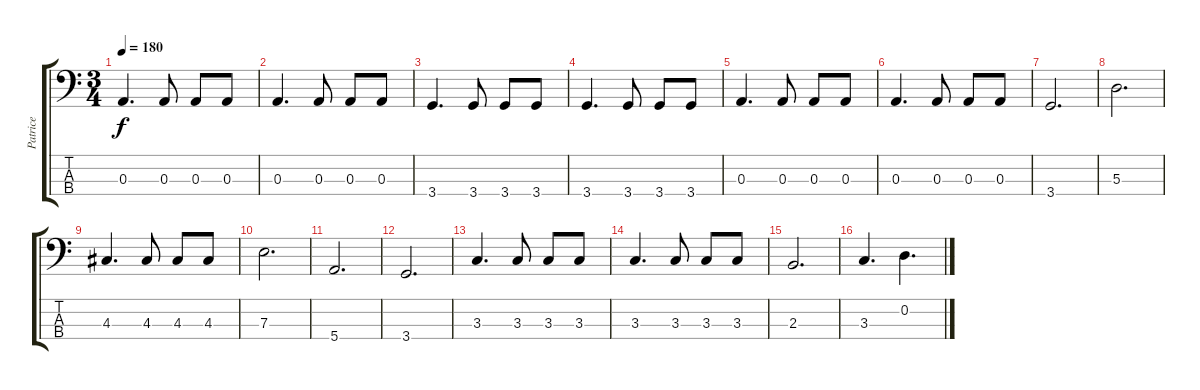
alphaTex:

\track ("Patrice" "Patrice") {instrument electricbassfinger}
\staff {score tabs}
\tuning (G2 D2 A1 E1) {hide}
\ts (3 4)
\tempo 180
\clef f4
\ks c
0.3.4{d dy f} 0.3.8 0.3.8 0.3.8 |
0.3.4{d} 0.3.8 0.3.8 0.3.8 |
3.4.4{d} 3.4.8 3.4.8 3.4.8 |
3.4.4{d} 3.4.8 3.4.8 3.4.8 |
0.3.4{d} 0.3.8 0.3.8 0.3.8 |
0.3.4{d} 0.3.8 0.3.8 0.3.8 |
3.4.2{d} |
5.3.2{d} |
4.3.4{d} 4.3.8 4.3.8 4.3.8 |
7.3.2{d} |
5.4.2{d} |
3.4.2{d} |
3.3.4{d} 3.3.8 3.3.8 3.3.8 |
3.3.4{d} 3.3.8 3.3.8 3.3.8 |
2.3.2{d} |
3.3.4{d} 0.2.4{d}
